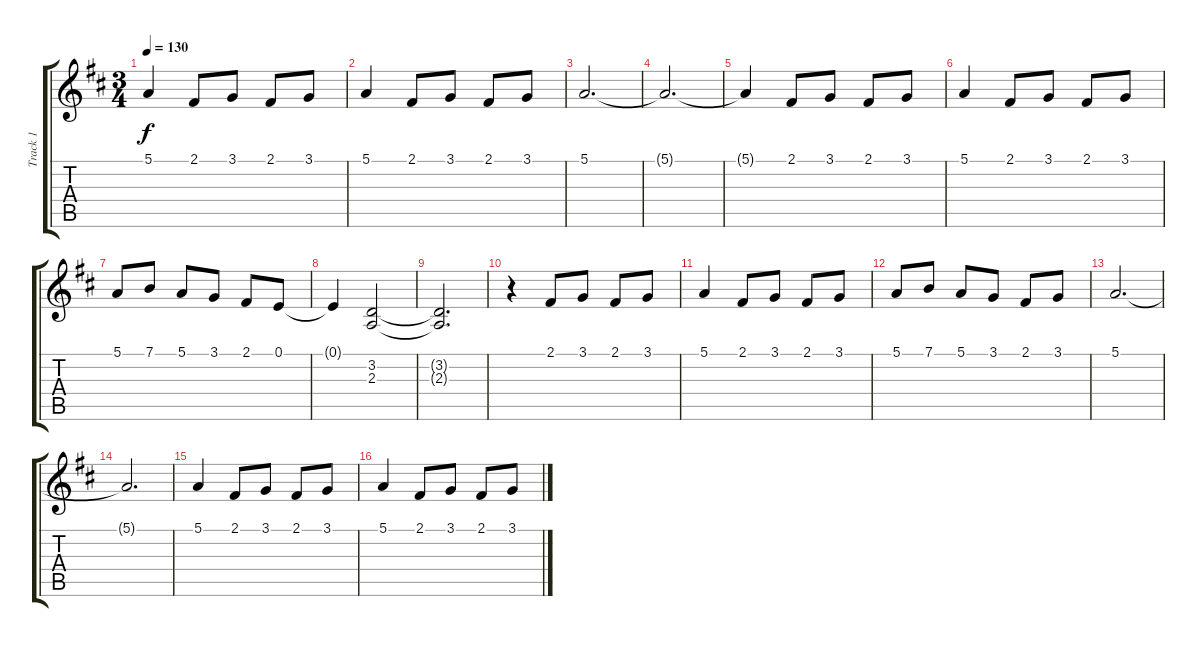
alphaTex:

\track ("Track 1" "Track 1") {instrument acousticgrandpiano}
\staff {score tabs}
\tuning (E4 B3 G3 D3 A2 E2) {hide}
\ts (3 4)
\tempo 130
\clef g2
\ks d
5.1.4{dy f} 2.1.8 3.1.8 2.1.8 3.1.8 |
5.1.4 2.1.8 3.1.8 2.1.8 3.1.8 |
5.1.2{d} |
5.1{t}.2{d} |
5.1{t}.4 2.1.8 3.1.8 2.1.8 3.1.8 |
5.1.4 2.1.8 3.1.8 2.1.8 3.1.8 |
5.1.8 7.1.8 5.1.8 3.1.8 2.1.8 0.1.8 |
0.1{t}.4 (3.2 2.3).2 |
(3.2{t} 2.3{t}).2{d} |
r.4 2.1.8 3.1.8 2.1.8 3.1.8 |
5.1.4 2.1.8 3.1.8 2.1.8 3.1.8 |
5.1.8 7.1.8 5.1.8 3.1.8 2.1.8 3.1.8 |
5.1.2{d} |
5.1{t}.2{d} |
5.1.4 2.1.8 3.1.8 2.1.8 3.1.8 |
5.1.4 2.1.8 3.1.8 2.1.8 3.1.8
